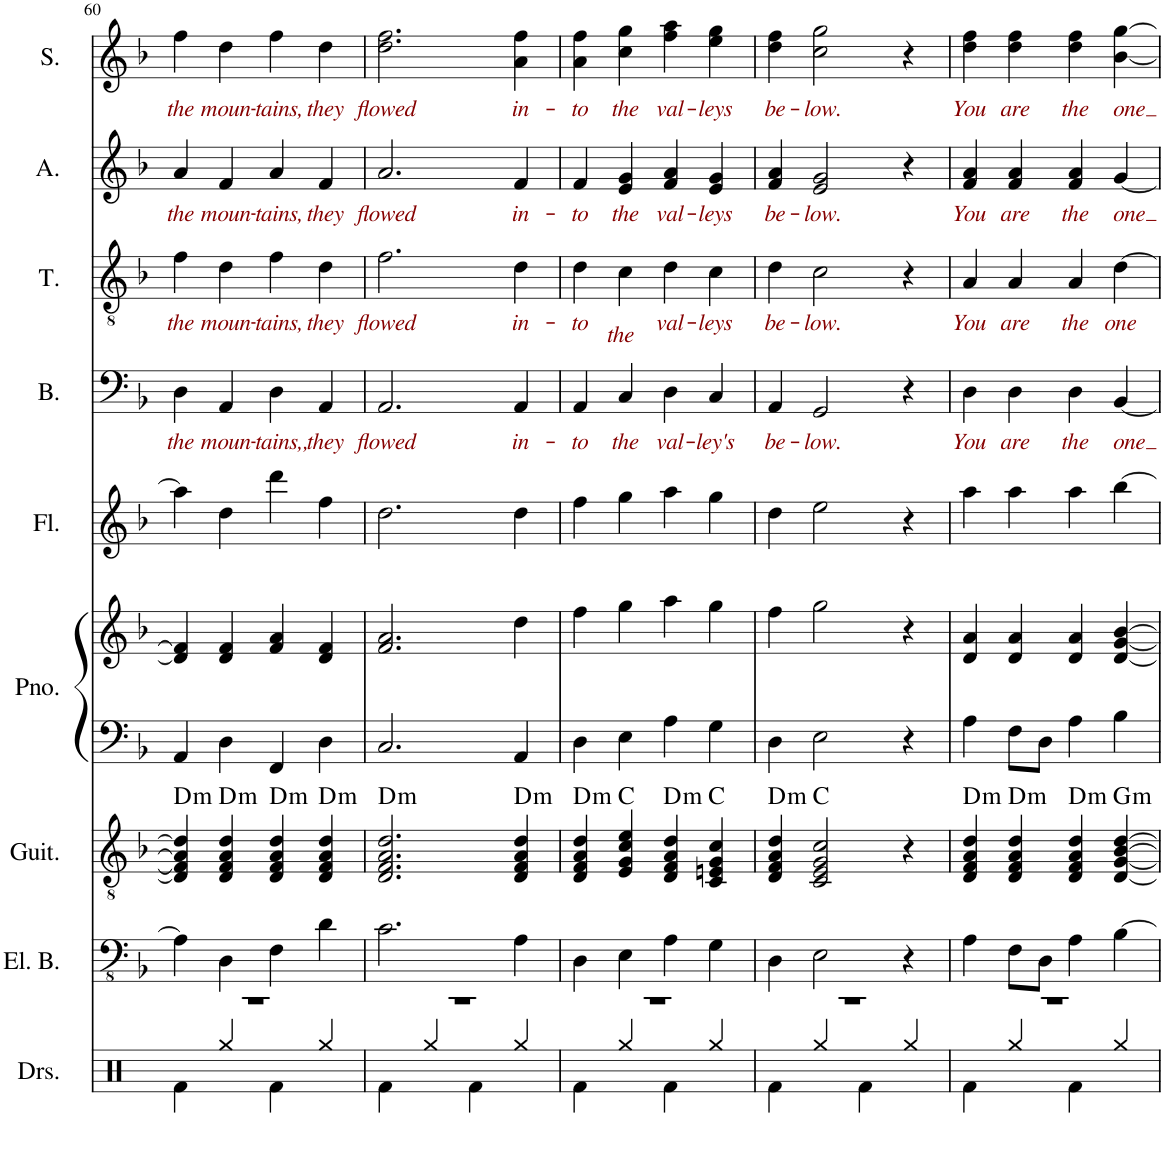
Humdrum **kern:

**kern	**kern	**harte	**kern	**kern	**kern	**kern	**text	**kern	**text	**kern	**text	**kern	**text
*part8	*part7	*part7	*part6	*part6	*part5	*part4	*part4	*part3	*part3	*part2	*part2	*part1	*part1
*staff9	*staff8	*	*staff7	*staff6	*staff5	*staff4	*staff4	*staff3	*staff3	*staff2	*staff2	*staff1	*staff1
*I"Electric Bass	*I"Acoustic Guitar	*	*I"Piano	*	*I"Flute	*I"Bass	*	*I"Tenor	*	*I"Alto	*	*I"Soprano	*
*I'El. B.	*I'Guit.	*	*I'Pno.	*	*I'Fl.	*I'B.	*	*I'T.	*	*I'A.	*	*I'S.	*
!!LO:PB:g=z
*clefFv4	*clefGv2	*	*clefF4	*clefG2	*clefG2	*clefF4	*	*clefGv2	*	*clefG2	*	*clefG2	*
*k[b-]	*k[b-]	*	*k[b-]	*k[b-]	*k[b-]	*k[b-]	*	*k[b-]	*	*k[b-]	*	*k[b-]	*
*M4/4	*M4/4	*	*M4/4	*M4/4	*M4/4	*M4/4	*	*M4/4	*	*M4/4	*	*M4/4	*
=60	=60	=60	=60	=60	=60	=60	=60	=60	=60	=60	=60	=60	=60
!	!	!LO:H:kt=m	!	!	!	!	!LO:LY:b:color=#850000	!	!LO:LY:b:color=#850000	!	!LO:LY:b:color=#850000	!	!LO:LY:b:color=#850000
4AA\]	4D/] 4F/] 4A/] 4d/]	D:min	4AA/	4d/] 4f/]	4aa\]	4D\	the	4f\	the	4a/	the	4ff\	the
!	!	!LO:H:kt=m	!	!	!	!	!LO:LY:b:color=#850000	!	!LO:LY:b:color=#850000	!	!LO:LY:b:color=#850000	!	!LO:LY:b:color=#850000
4DD\	4D/ 4F/ 4A/ 4d/	D:min	4D\	4d/ 4f/	4dd\	4AA/	moun-	4d\	moun-	4f/	moun-	4dd\	moun-
!	!	!LO:H:kt=m	!	!	!	!	!LO:LY:b:color=#850000	!	!LO:LY:b:color=#850000	!	!LO:LY:b:color=#850000	!	!LO:LY:b:color=#850000
4FF\	4D/ 4F/ 4A/ 4d/	D:min	4FF/	4f/ 4a/	4ddd\	4D\	-tains,,	4f\	-tains,	4a/	-tains,	4ff\	-tains,
!	!	!LO:H:kt=m	!	!	!	!	!LO:LY:b:color=#850000	!	!LO:LY:b:color=#850000	!	!LO:LY:b:color=#850000	!	!LO:LY:b:color=#850000
4D\	4D/ 4F/ 4A/ 4d/	D:min	4D\	4d/ 4f/	4ff\	4AA/	they	4d\	they	4f/	they	4dd\	they
=61	=61	=61	=61	=61	=61	=61	=61	=61	=61	=61	=61	=61	=61
!	!	!LO:H:kt=m	!	!	!	!	!LO:LY:b:color=#850000	!	!LO:LY:b:color=#850000	!	!LO:LY:b:color=#850000	!	!LO:LY:b:color=#850000
2.C\	2.D/ 2.F/ 2.A/ 2.d/	D:min	2.C/	2.f/ 2.a/	2.dd\	2.AA/	flowed	2.f\	flowed	2.a/	flowed	2.dd\ 2.ff\	flowed
!	!	!LO:H:kt=m	!	!	!	!	!LO:LY:b:color=#850000	!	!LO:LY:b:color=#850000	!	!LO:LY:b:color=#850000	!	!LO:LY:b:color=#850000
4AA\	4D/ 4F/ 4A/ 4d/	D:min	4AA/	4dd\	4dd\	4AA/	in-	4d\	in-	4f/	in-	4a\ 4ff\	in-
=62	=62	=62	=62	=62	=62	=62	=62	=62	=62	=62	=62	=62	=62
!	!	!LO:H:kt=m	!	!	!	!	!LO:LY:b:color=#850000	!	!LO:LY:b:color=#850000	!	!LO:LY:b:color=#850000	!	!LO:LY:b:color=#850000
4DD\	4D/ 4F/ 4A/ 4d/	D:min	4D\	4ff\	4ff\	4AA/	-to	4d\	-to	4f/	-to	4a\ 4ff\	-to
!	!	!	!	!	!	!	!LO:LY:b:color=#850000	!	!LO:LY:b:color=#850000	!	!LO:LY:b:color=#850000	!	!LO:LY:b:color=#850000
4EE\	4E/ 4G/ 4c/ 4e/	C:maj	4E\	4gg\	4gg\	4C/	the	4c\	the	4e/ 4g/	the	4cc\ 4gg\	the
!	!	!LO:H:kt=m	!	!	!	!	!LO:LY:b:color=#850000	!	!LO:LY:b:color=#850000	!	!LO:LY:b:color=#850000	!	!LO:LY:b:color=#850000
4AA\	4D/ 4F/ 4A/ 4d/	D:min	4A\	4aa\	4aa\	4D\	val-	4d\	val-	4f/ 4a/	val-	4ff\ 4aa\	val-
!	!	!	!	!	!	!	!LO:LY:b:color=#850000	!	!LO:LY:b:color=#850000	!	!LO:LY:b:color=#850000	!	!LO:LY:b:color=#850000
4GG\	4C/ 4En/ 4G/ 4c/	C:maj	4G\	4gg\	4gg\	4C/	-ley's	4c\	-leys	4e/ 4g/	-leys	4ee\ 4gg\	-leys
=63	=63	=63	=63	=63	=63	=63	=63	=63	=63	=63	=63	=63	=63
!	!	!LO:H:kt=m	!	!	!	!	!LO:LY:b:color=#850000	!	!LO:LY:b:color=#850000	!	!LO:LY:b:color=#850000	!	!LO:LY:b:color=#850000
4DD\	4D/ 4F/ 4A/ 4d/	D:min	4D\	4ff\	4dd\	4AA/	be-	4d\	be-	4f/ 4a/	be-	4dd\ 4ff\	be-
!	!	!	!	!	!	!	!LO:LY:b:color=#850000	!	!LO:LY:b:color=#850000	!	!LO:LY:b:color=#850000	!	!LO:LY:b:color=#850000
2EE\	2C/ 2E/ 2G/ 2c/	C:maj	2E\	2gg\	2ee\	2GG/	-low.	2c\	-low.	2e/ 2g/	-low.	2cc\ 2gg\	-low.
4r	4r	.	4r	4r	4r	4r	.	4r	.	4r	.	4r	.
=64	=64	=64	=64	=64	=64	=64	=64	=64	=64	=64	=64	=64	=64
!	!	!LO:H:kt=m	!	!	!	!	!LO:LY:b:color=#850000	!	!LO:LY:b:color=#850000	!	!LO:LY:b:color=#850000	!	!LO:LY:b:color=#850000
4AA\	4D/ 4F/ 4A/ 4d/	D:min	4A\	4d/ 4a/	4aa\	4D\	You	4A/	You	4f/ 4a/	You	4dd\ 4ff\	You
!	!	!LO:H:kt=m	!	!	!	!	!LO:LY:b:color=#850000	!	!LO:LY:b:color=#850000	!	!LO:LY:b:color=#850000	!	!LO:LY:b:color=#850000
8FF\L	4D/ 4F/ 4A/ 4d/	D:min	8F\L	4d/ 4a/	4aa\	4D\	are	4A/	are	4f/ 4a/	are	4dd\ 4ff\	are
8DD\J	.	.	8D\J	.	.	.	.	.	.	.	.	.	.
!	!	!LO:H:kt=m	!	!	!	!	!LO:LY:b:color=#850000	!	!LO:LY:b:color=#850000	!	!LO:LY:b:color=#850000	!	!LO:LY:b:color=#850000
4AA\	4D/ 4F/ 4A/ 4d/	D:min	4A\	4d/ 4a/	4aa\	4D\	the	4A/	the	4f/ 4a/	the	4dd\ 4ff\	the
!	!	!LO:H:kt=m	!	!	!	!	!LO:LY:b:color=#850000	!	!LO:LY:b:color=#850000	!	!LO:LY:b:color=#850000	!	!LO:LY:b:color=#850000
[4BB-\	[4D/ [4G/ [4B-/ [4d/	G:min	4B-\	[4d/ [4g/ [4b-/	[4bb-\	[4BB-/	one	[4d\	one	[4g/	one	[4b-\ [4gg\	one
=	=	=	=	=	=	=	=	=	=	=	=	=	=
*-	*-	*-	*-	*-	*-	*-	*-	*-	*-	*-	*-	*-	*-
